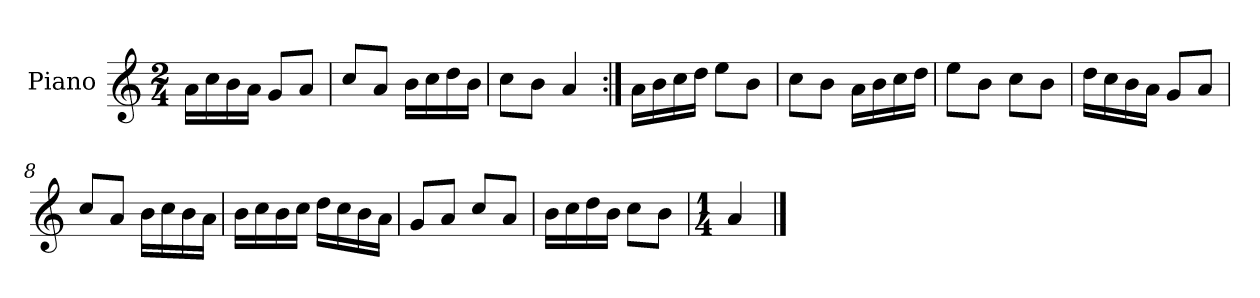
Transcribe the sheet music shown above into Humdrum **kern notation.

**kern
*part1
*staff1
*I"Piano
*I'Pno.
*clefG2
*k[]
*M2/4
=1
16a\LL
16cc\
16b\
16a\JJ
8g/L
8a/J
=2
8cc/L
8a/J
16b\LL
16cc\
16dd\
16b\JJ
=3
8cc\L
8b\J
4a/
=4:|!
16a\LL
16b\
16cc\
16dd\JJ
8ee\L
8b\J
=5
8cc\L
8b\J
16a\LL
16b\
16cc\
16dd\JJ
=6
8ee\L
8b\J
8cc\L
8b\J
=7
16dd\LL
16cc\
16b\
16a\JJ
8g/L
8a/J
=8
8cc/L
8a/J
16b\LL
16cc\
16b\
16a\JJ
!!LO:LB:g=z
=9
16b\LL
16cc\
16b\
16cc\JJ
16dd\LL
16cc\
16b\
16a\JJ
=10
8g/L
8a/J
8cc/L
8a/J
=11
16b\LL
16cc\
16dd\
16b\JJ
8cc\L
8b\J
=12
*M1/4
4a/
==
*-
